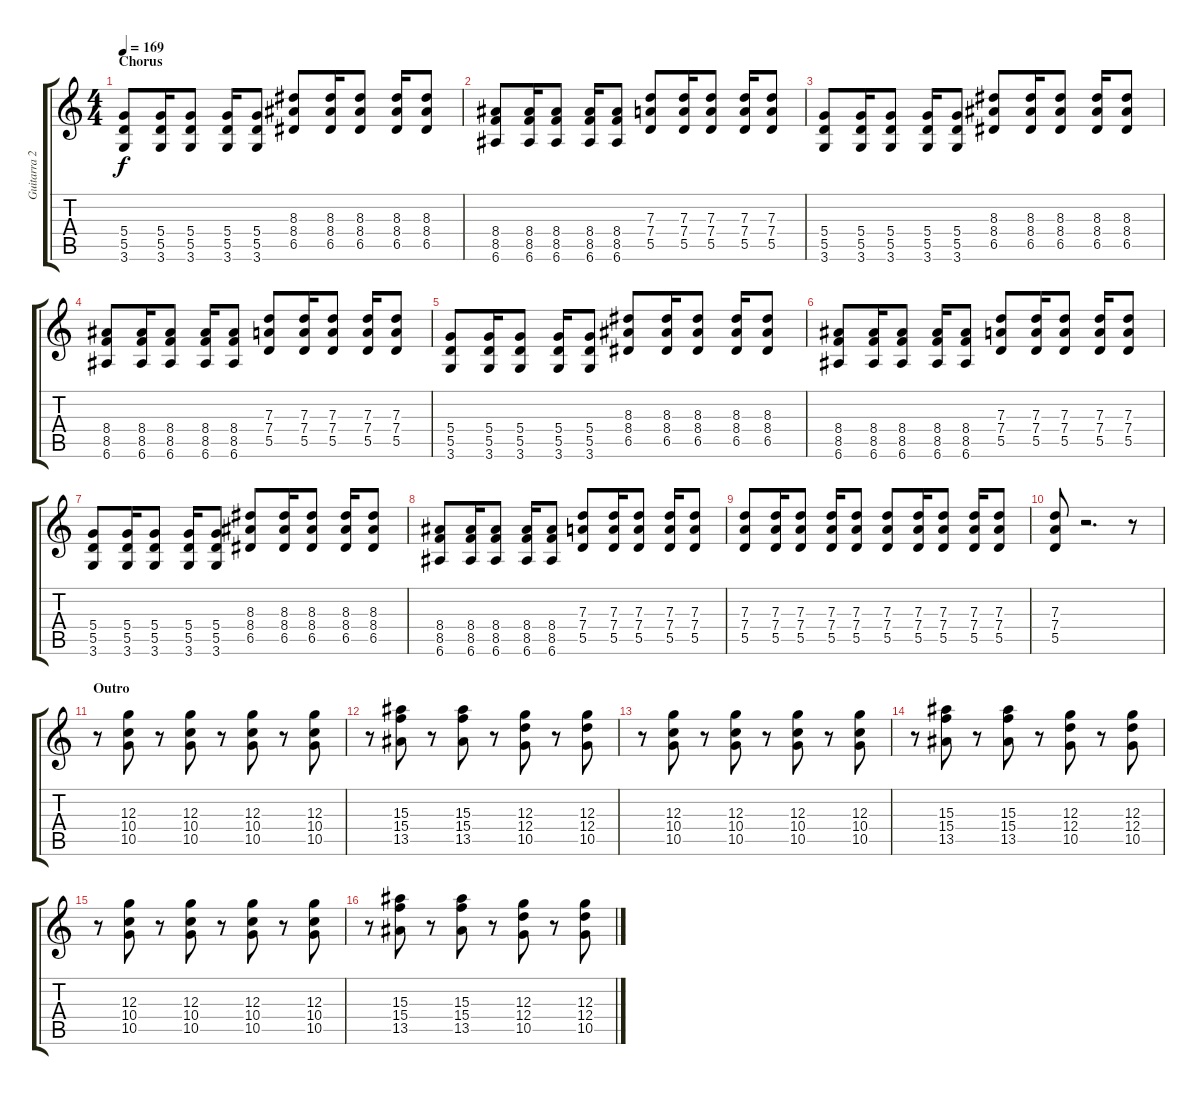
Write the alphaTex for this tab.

\track ("Guitarra 2 - Erik" "Guitarra 2") {instrument distortionguitar}
\staff {score tabs}
\tuning (E4 B3 G3 D3 A2 E2) {hide}
\ts (4 4)
\section ("" "Chorus")
\tempo 169
\clef g2
\ks c
(5.4 5.5 3.6).8{dy f} (5.4 5.5 3.6).16 (5.4 5.5 3.6).8 (5.4 5.5 3.6).16 (5.4 5.5 3.6).8 (8.3 8.4 6.5).8 (8.3 8.4 6.5).16 (8.3 8.4 6.5).8 (8.3 8.4 6.5).16 (8.3 8.4 6.5).8 |
(8.4 8.5 6.6).8 (8.4 8.5 6.6).16 (8.4 8.5 6.6).8 (8.4 8.5 6.6).16 (8.4 8.5 6.6).8 (7.3 7.4 5.5).8 (7.3 7.4 5.5).16 (7.3 7.4 5.5).8 (7.3 7.4 5.5).16 (7.3 7.4 5.5).8 |
(5.4 5.5 3.6).8 (5.4 5.5 3.6).16 (5.4 5.5 3.6).8 (5.4 5.5 3.6).16 (5.4 5.5 3.6).8 (8.3 8.4 6.5).8 (8.3 8.4 6.5).16 (8.3 8.4 6.5).8 (8.3 8.4 6.5).16 (8.3 8.4 6.5).8 |
(8.4 8.5 6.6).8 (8.4 8.5 6.6).16 (8.4 8.5 6.6).8 (8.4 8.5 6.6).16 (8.4 8.5 6.6).8 (7.3 7.4 5.5).8 (7.3 7.4 5.5).16 (7.3 7.4 5.5).8 (7.3 7.4 5.5).16 (7.3 7.4 5.5).8 |
(5.4 5.5 3.6).8 (5.4 5.5 3.6).16 (5.4 5.5 3.6).8 (5.4 5.5 3.6).16 (5.4 5.5 3.6).8 (8.3 8.4 6.5).8 (8.3 8.4 6.5).16 (8.3 8.4 6.5).8 (8.3 8.4 6.5).16 (8.3 8.4 6.5).8 |
(8.4 8.5 6.6).8 (8.4 8.5 6.6).16 (8.4 8.5 6.6).8 (8.4 8.5 6.6).16 (8.4 8.5 6.6).8 (7.3 7.4 5.5).8 (7.3 7.4 5.5).16 (7.3 7.4 5.5).8 (7.3 7.4 5.5).16 (7.3 7.4 5.5).8 |
(5.4 5.5 3.6).8 (5.4 5.5 3.6).16 (5.4 5.5 3.6).8 (5.4 5.5 3.6).16 (5.4 5.5 3.6).8 (8.3 8.4 6.5).8 (8.3 8.4 6.5).16 (8.3 8.4 6.5).8 (8.3 8.4 6.5).16 (8.3 8.4 6.5).8 |
(8.4 8.5 6.6).8 (8.4 8.5 6.6).16 (8.4 8.5 6.6).8 (8.4 8.5 6.6).16 (8.4 8.5 6.6).8 (7.3 7.4 5.5).8 (7.3 7.4 5.5).16 (7.3 7.4 5.5).8 (7.3 7.4 5.5).16 (7.3 7.4 5.5).8 |
(7.3 7.4 5.5).8 (7.3 7.4 5.5).16 (7.3 7.4 5.5).8 (7.3 7.4 5.5).16 (7.3 7.4 5.5).8 (7.3 7.4 5.5).8 (7.3 7.4 5.5).16 (7.3 7.4 5.5).8 (7.3 7.4 5.5).16 (7.3 7.4 5.5).8 |
(7.3 7.4 5.5).8 r.2{d} r.8 |
\section ("" "Outro")
r.8{instrument electricguitarmuted} (12.3 10.4 10.5).8 r.8 (12.3 10.4 10.5).8 r.8 (12.3 10.4 10.5).8 r.8 (12.3 10.4 10.5).8 |
r.8 (15.3 15.4 13.5).8 r.8 (15.3 15.4 13.5).8 r.8 (12.3 12.4 10.5).8 r.8 (12.3 12.4 10.5).8 |
r.8 (12.3 10.4 10.5).8 r.8 (12.3 10.4 10.5).8 r.8 (12.3 10.4 10.5).8 r.8 (12.3 10.4 10.5).8 |
r.8 (15.3 15.4 13.5).8 r.8 (15.3 15.4 13.5).8 r.8 (12.3 12.4 10.5).8 r.8 (12.3 12.4 10.5).8 |
r.8 (12.3 10.4 10.5).8 r.8 (12.3 10.4 10.5).8 r.8 (12.3 10.4 10.5).8 r.8 (12.3 10.4 10.5).8 |
r.8 (15.3 15.4 13.5).8 r.8 (15.3 15.4 13.5).8 r.8 (12.3 12.4 10.5).8 r.8 (12.3 12.4 10.5).8
